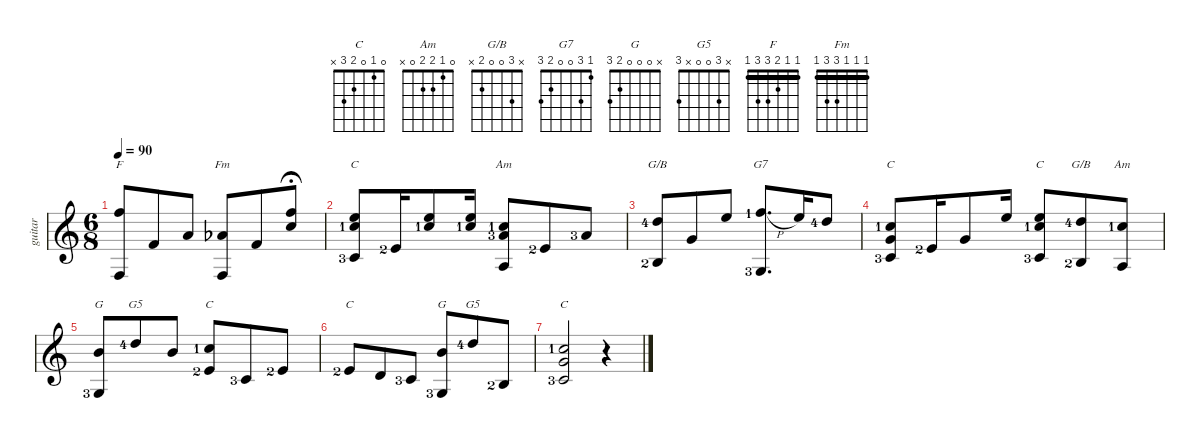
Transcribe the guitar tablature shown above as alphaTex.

\defaultSystemsLayout 4
\hideDynamics
\bracketExtendMode groupsimilarinstruments
\multiTrackTrackNamePolicy allsystems
\otherSystemsTrackNameOrientation horizontal
\track (" Guitar  " "guitar ") {instrument acousticguitarnylon}
\staff {score}
\tuning (E4 B3 G3 D3 A2 E2)
\chord ("C" 0 1 0 2 3 x) {showfingering false}
\chord ("Am" 0 1 2 2 0 x) {showfingering false}
\chord ("G/B" x 3 0 0 2 x) {showfingering false}
\chord ("G7" 1 3 0 0 2 3) {showfingering false}
\chord ("G" x 0 0 0 2 3) {showfingering false}
\chord ("G5" x 3 0 0 x 3) {showfingering false}
\chord ("F" 1 1 2 3 3 1) {showfingering false barre (1 1)}
\chord ("Fm" 1 1 1 3 3 1) {showfingering false barre (1 1 1)}
\ts (6 8)
\beaming (8 3 3)
\scale
0.963004
\tempo 90
\accidentals auto
\clef g2
\ottava regular
\simile none
\ks c
(1.6 1.1).8{ch "F" dy mf beam Up} 3.4.8{beam Up} 2.3.8{beam Up} (1.3{acc b} 1.6).8{ch "Fm" beam Up} 3.4.8{beam Up} (1.2 1.1).8{dy mp fermata (medium 1) beam Up} |
\scale
1.04993 (3.5{lf 4} 0.1 1.2{lf 2}).8{ch "C" dy mf beam Up} 2.4{lf 3}.16{beam Up} (0.1 1.2{lf 2}).8{beam Up} (0.1 1.2{lf 2}).16{beam Up} (1.2{lf 2} 2.3{lf 4} 0.5).8{ch "Am" beam Up} 2.4{lf 3}.8{beam Up} 2.3{lf 4}.8{beam Up} |
\scale
0.987065 (3.2{lf 5} 2.5{lf 3}).8{ch "G/B" beam Up} 0.3.8{beam Up} 0.1.8{beam Up} (1.1{h lf 2} 3.6{lf 4}).8{d ch "G7" beam Up} 0.1.16{beam Up} 3.2{lf 5}.8{beam Up} |
(1.2{lf 2} 3.5{lf 4} 0.3).8{ch "C" beam Up} 2.4{lf 3}.16{beam Up} 0.3.8{beam Up} 0.1.16{beam Up} (0.1 3.5{lf 4} 1.2{lf 2}).8{ch "C" beam Up} (3.2{lf 5} 2.5{lf 3}).8{ch "G/B" beam Up} (0.5 1.2{lf 2}).8{ch "Am" beam Up} |
(3.6{lf 4} 0.2).8{ch "G" beam Up} 3.2{lf 5}.8{ch "G5" beam Up} 0.2.8{beam Up} (1.2{lf 2} 2.4{lf 3}).8{ch "C" beam Up} 3.5{lf 4}.8{beam Up} 2.4{lf 3}.8{beam Up} |
2.4{lf 3}.8{ch "C" beam Up} 0.4.8{beam Up} 3.5{lf 4}.8{beam Up} (0.2 3.6{lf 4}).8{ch "G" beam Up} 3.2{lf 5}.8{ch "G5" beam Up} 2.5{lf 3}.8{beam Up} |
(1.2{lf 2} 0.3 3.5{lf 4}).2{ch "C" beam Up} r.4{beam Up}
